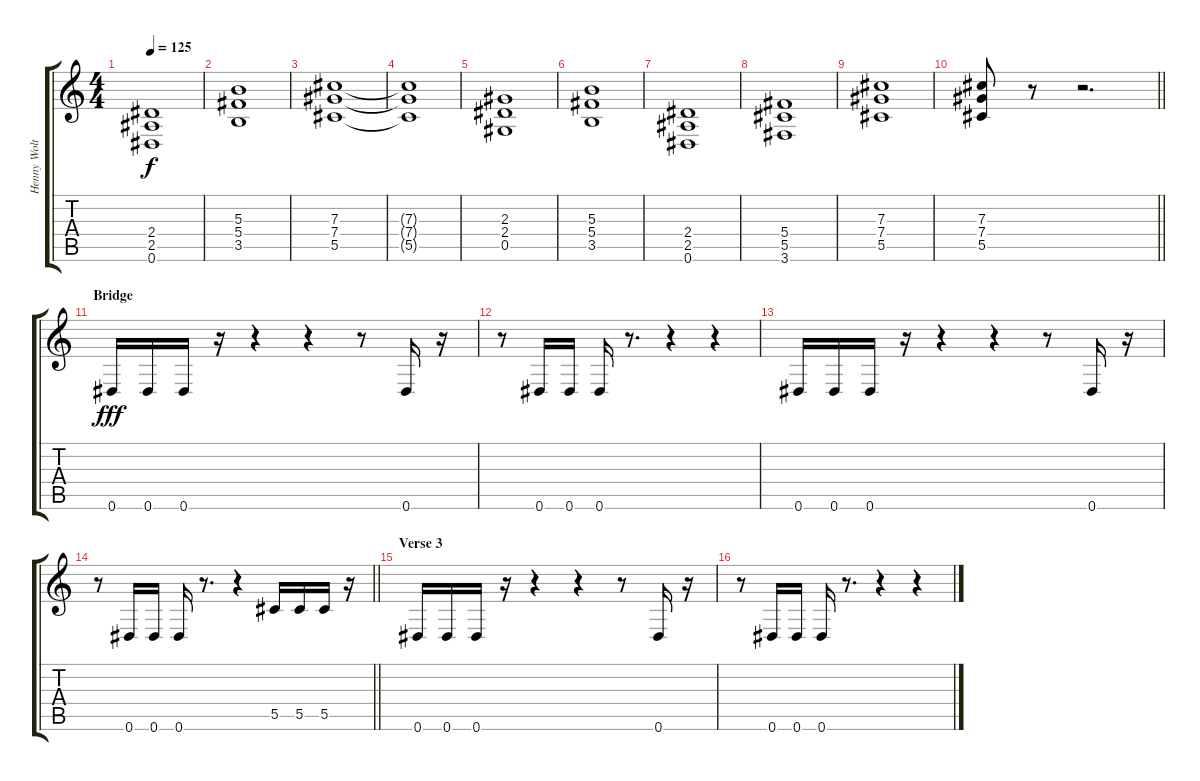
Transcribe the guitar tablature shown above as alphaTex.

\track ("Henny Wolter" "Henny Wolt") {instrument distortionguitar}
\staff {score tabs}
\tuning (Eb4 Bb3 Gb3 Db3 Ab2 Eb2) {hide}
\ts (4 4)
\tempo 125
\clef g2
\ks c
(2.4 2.5 0.6).1{dy f} |
(5.3 5.4 3.5).1 |
(7.3 7.4 5.5).1 |
(7.3{t} 7.4{t} 5.5{t}).1 |
(2.3 2.4 0.5).1 |
(5.3 5.4 3.5).1 |
(2.4 2.5 0.6).1 |
(5.4 5.5 3.6).1 |
(7.3 7.4 5.5).1 |
\barLineRight lightlight
(7.3 7.4 5.5).8 r.8 r.2{d} |
\section ("" "Bridge")
0.6.16{dy fff volume 16} 0.6.16 0.6.16 r.16 r.4 r.4 r.8 0.6.16 r.16 |
r.8 0.6.16 0.6.16 0.6.16 r.8{d} r.4 r.4 |
0.6.16 0.6.16 0.6.16 r.16 r.4 r.4 r.8 0.6.16 r.16 |
\barLineRight lightlight
r.8 0.6.16 0.6.16 0.6.16 r.8{d} r.4 5.5.16 5.5.16 5.5.16 r.16 |
\section ("" "Verse 3")
0.6.16 0.6.16 0.6.16 r.16 r.4 r.4 r.8 0.6.16 r.16 |
r.8 0.6.16 0.6.16 0.6.16 r.8{d} r.4 r.4
